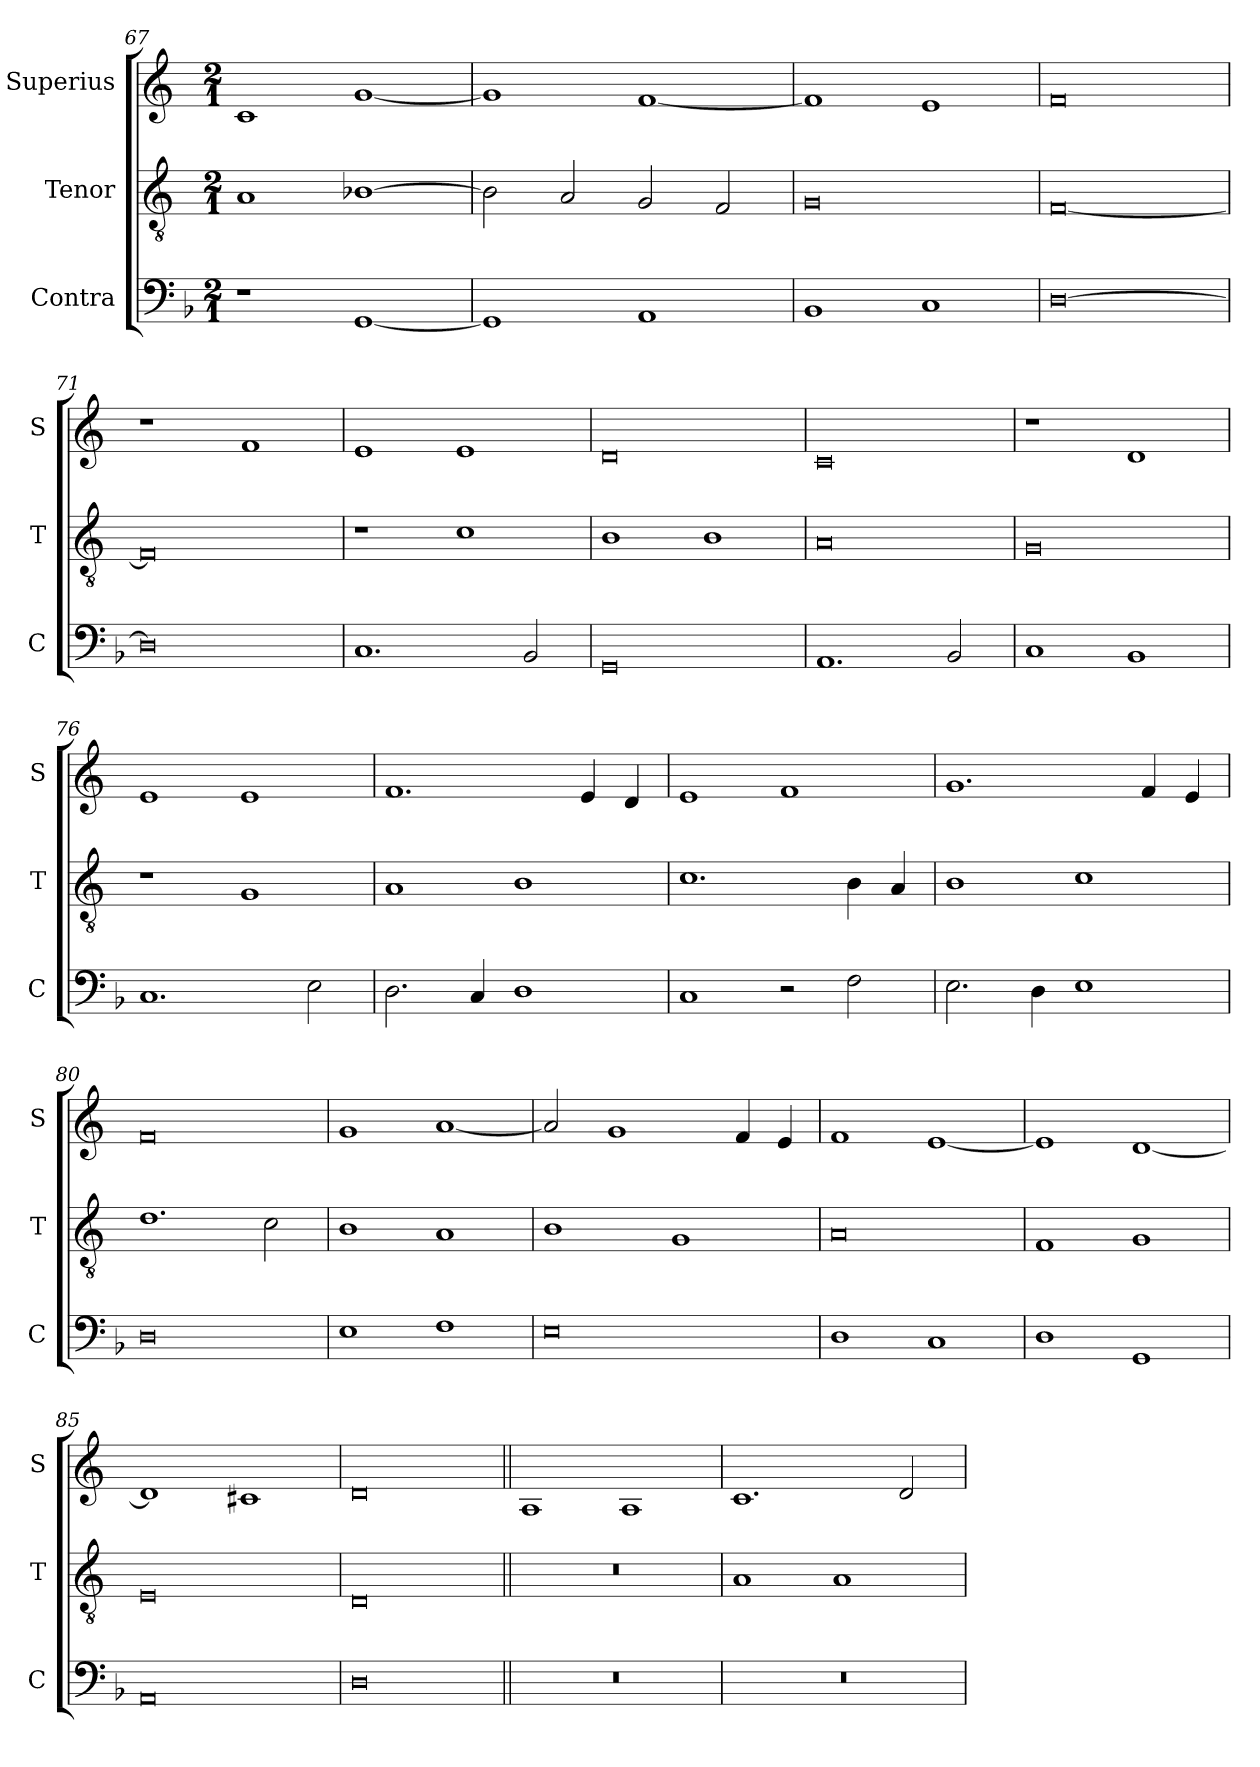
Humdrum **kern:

**kern	**kern	**kern
*part3	*part2	*part1
*staff3	*staff2	*staff1
*I"Contra	*I"Tenor	*I"Superius
*I'C	*I'T	*I'S
*clefF4	*clefGv2	*clefG2
*k[b-]	*k[]	*k[]
*M2/1	*M2/1	*M2/1
=67	=67	=67
1r	1A	1c
[1GG	[1B-X	[1g
=68	=68	=68
1GG]	2B-]	1g]
.	2A	.
1AA	2G	[1f
.	2F	.
=69	=69	=69
1BB-	0G	1f]
1C	.	1e
=70	=70	=70
[0D	[0F	0f
=71	=71	=71
0D]	0F]	1r
.	.	1f
=72	=72	=72
1.C	1r	1e
.	1c	1e
2BB-	.	.
=73	=73	=73
0GG	1B	0d
.	1B	.
=74	=74	=74
1.AA	0A	0c
2BB-	.	.
=75	=75	=75
1C	0G	1r
1BB-	.	1d
=76	=76	=76
1.C	1r	1e
.	1G	1e
2E	.	.
=77	=77	=77
2.D	1A	1.f
4C	.	.
1D	1B	.
.	.	4e
.	.	4d
=78	=78	=78
1C	1.c	1e
2r	.	1f
2F	4B	.
.	4A	.
=79	=79	=79
2.E	1B	1.g
4D	.	.
1E	1c	.
.	.	4f
.	.	4e
=80	=80	=80
0D	1.d	0f
.	2c	.
=81	=81	=81
1E	1B	1g
1F	1A	[1a
=82	=82	=82
0E	1B	2a]
.	.	1g
.	1G	.
.	.	4f
.	.	4e
=83	=83	=83
1D	0A	1f
1C	.	[1e
=84	=84	=84
1D	1F	1e]
1GG	1G	[1d
=85	=85	=85
0AA	0E	1d]
.	.	1c#X
=86	=86	=86
0D	0D	0d
!!LO:LB:g=z
=87||	=87||	=87||
0r	0r	1A
.	.	1A
=88	=88	=88
0r	1A	1.c
.	1A	.
.	.	2d
=	=	=
*-	*-	*-
